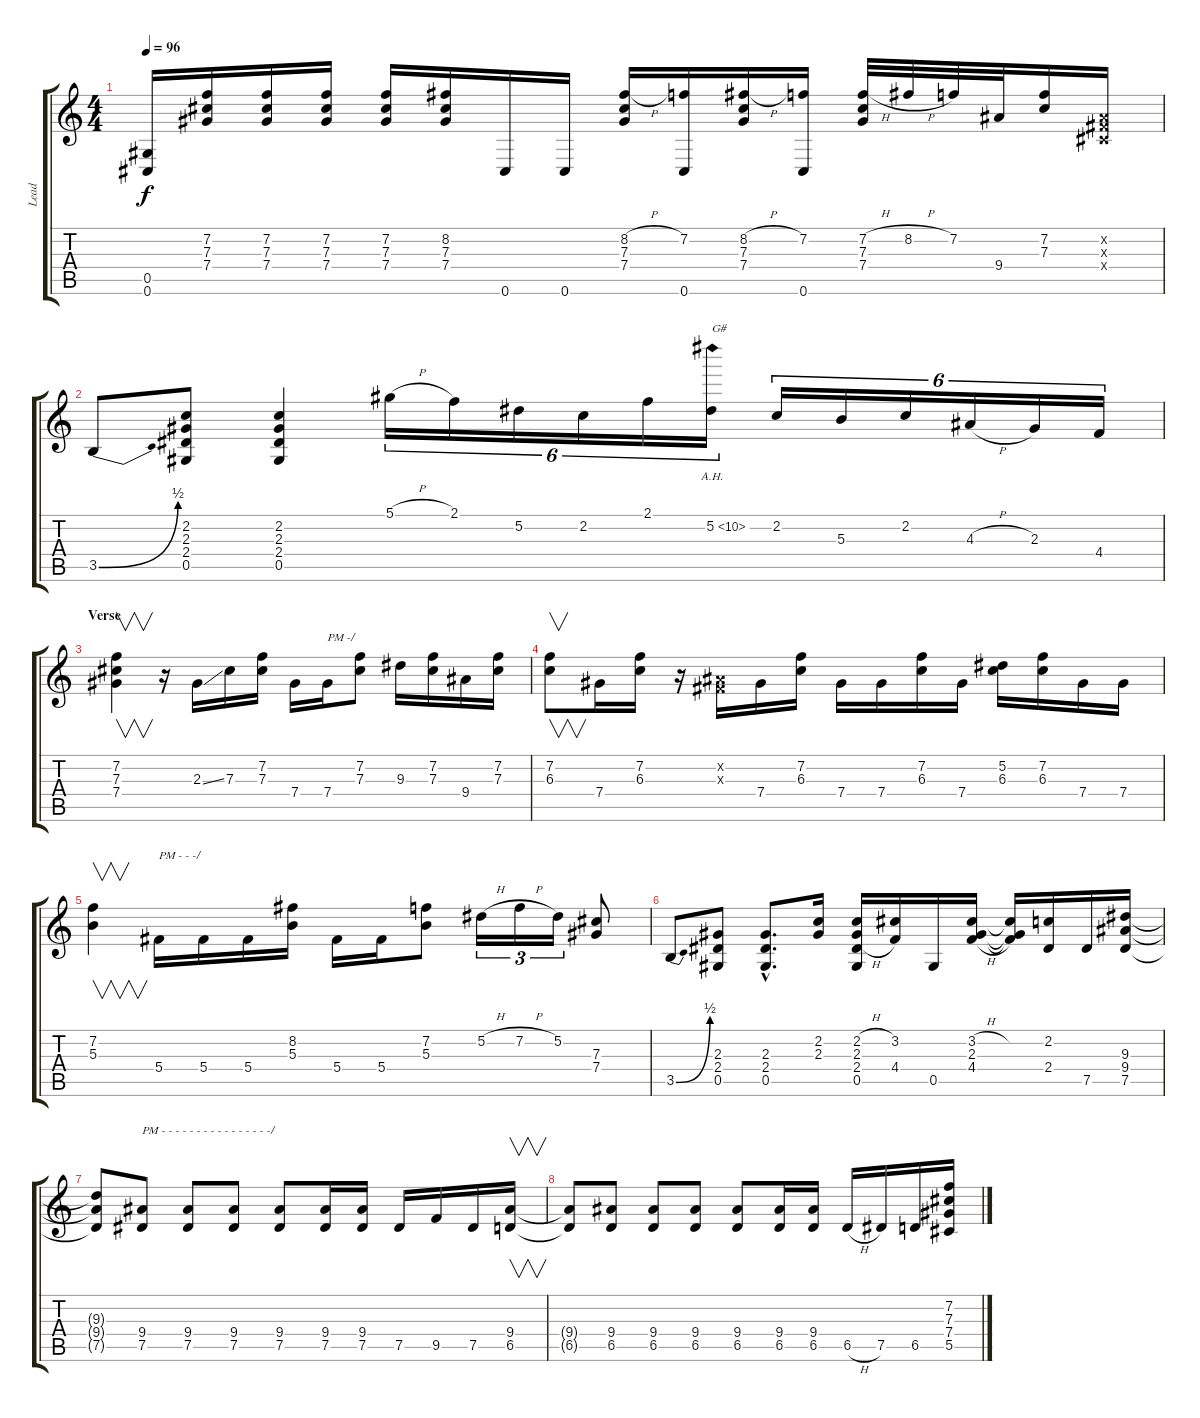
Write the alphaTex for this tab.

\track ("Lead" "Lead") {instrument distortionguitar}
\staff {score tabs}
\tuning (Eb4 Bb3 Gb3 Db3 Ab2 Db2) {hide}
\ts (4 4)
\tempo 96
\clef g2
\ks c
(0.5 0.6).16{dy f} (7.2 7.3 7.4).16 (7.2 7.3 7.4).16 (7.2 7.3 7.4).16 (7.2 7.3 7.4).16 (8.2 7.3 7.4).16 0.6.16 0.6.16 (8.2{h} 7.3 7.4).16 (7.2 0.6).16 (8.2{h} 7.3 7.4).16 (7.2 0.6).16 (7.2{h} 7.3 7.4).32 8.2{h}.32 7.2.32 9.4.32 (7.2 7.3).16 (0.2{x} 0.3{x} 0.4{x}).16 |
3.5{be (bend 0 0 60 2)}.8 (2.2 2.3 2.4 0.5).8 (2.2 2.3 2.4 0.5).4 5.1{h}.16{tu (6 4)} 2.1.16{tu (6 4)} 5.2.16{tu (6 4)} 2.2.16{tu (6 4)} 2.1.16{tu (6 4)} 5.2{ah 5}.16{tu (6 4) txt "G#"} 2.2.16{tu (6 4)} 5.3.16{tu (6 4)} 2.2.16{tu (6 4)} 4.3{h}.16{tu (6 4)} 2.3.16{tu (6 4)} 4.4.16{tu (6 4)} |
\section ("" "Verse")
(7.2 7.3 7.4).4{v} r.16 2.3{ss}.16 7.3.16 (7.2 7.3).16 7.4.16 7.4.16{txt "PM -/"} (7.2 7.3).8 9.3.16 (7.2 7.3).16 9.4.16 (7.2 7.3).16 |
(7.2 6.3).8{v} 7.4.16 (7.2 6.3).16 r.16 (0.2{x} 0.3{x}).16 7.4.16 (7.2 6.3).16 7.4.16 7.4.16 (7.2 6.3).16 7.4.16 (5.2 6.3).16 (7.2 6.3).16 7.4.16 7.4.16 |
(7.2 5.3).4{v} 5.4.16{txt "PM - - -/"} 5.4.16 5.4.16 (8.2 5.3).16 5.4.16 5.4.16 (7.2 5.3).8 5.2{h}.16{tu (3 2)} 7.2{h}.16{tu (3 2)} 5.2.16{tu (3 2)} (7.3 7.4).8 |
3.5{be (bend 0 0 60 2)}.8 (2.3 2.4 0.5).8 (2.3{hac} 2.4{hac} 0.5{hac}).8{d} (2.2 2.3).16 (2.2{h} 2.3 2.4{h} 0.5).16 (3.2 4.4).16 0.5.16 (3.2{h} 2.3 4.4{h}).16 (3.2{t} 2.3{t} 4.4{t}).16 (2.2 2.4).16 7.5.16 (9.3 9.4 7.5).16 |
(9.3{t} 9.4{t} 7.5{t}).8 (9.4 7.5).8{txt "PM - - - - - - - - - - - - - - - -/"} (9.4 7.5).8 (9.4 7.5).8 (9.4 7.5).8 (9.4 7.5).16 (9.4 7.5).16 7.5.16 9.5.16 7.5.16 (9.4 6.5).16{v} |
(9.4{t} 6.5{t}).8 (9.4 6.5).8 (9.4 6.5).8 (9.4 6.5).8 (9.4 6.5).8 (9.4 6.5).16 (9.4 6.5).16 6.5{h}.16 7.5.16 6.5.16 (7.2 7.3 7.4 5.5).16
